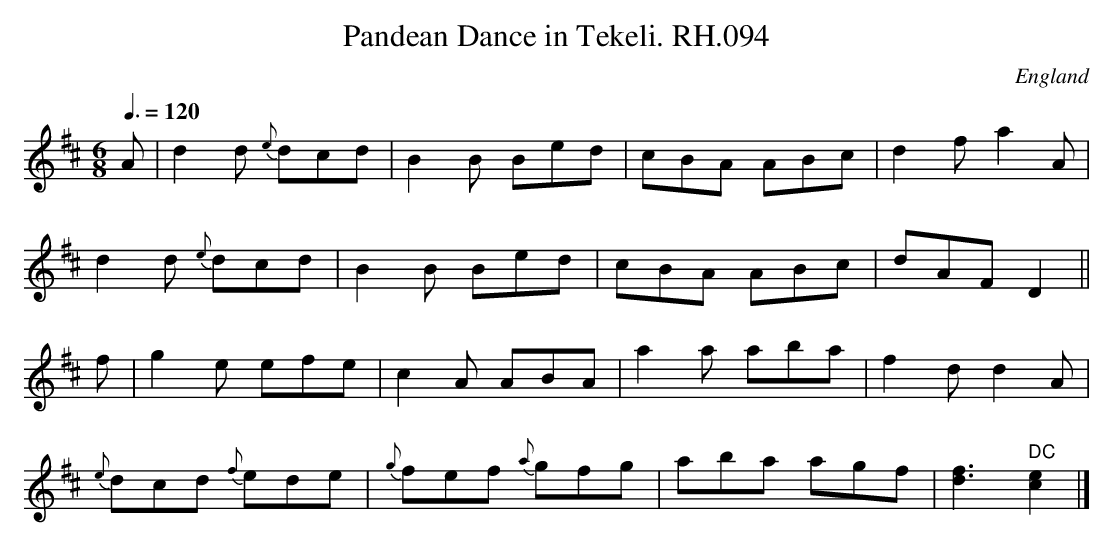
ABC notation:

X:1
T:Pandean Dance in Tekeli. RH.094
L:1/8
M:6/8
O:England
Q:3/8=120
K:D
A|d2d {e}dcd|B2B Bed|cBA ABc|d2f a2A|!
d2d {e}dcd|B2B Bed|cBA ABc|dAF D2||!
f|g2e efe|c2A ABA|a2a aba|f2d d2A|!
{e}dcd {f}ede|{g}fef {a}gfg|\
aba agf|[d3f3] " DC"[c2e2]|]
